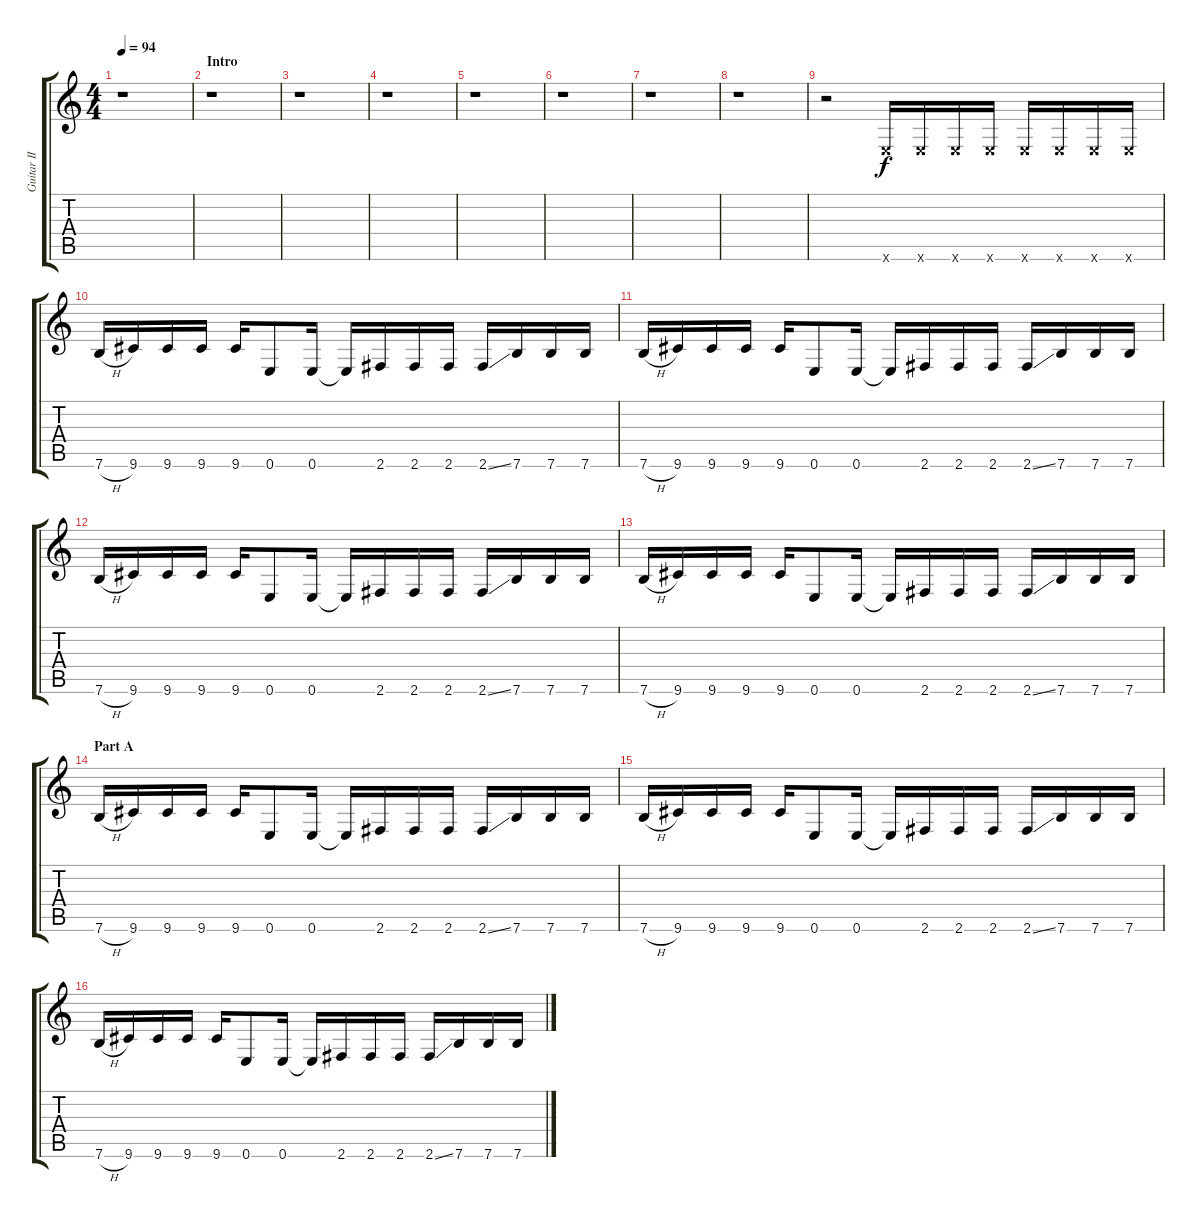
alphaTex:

\track ("Guitar II" "Guitar II") {instrument distortionguitar}
\staff {score tabs}
\tuning (E4 B3 G3 D3 A2 E2) {hide}
\ts (4 4)
\tempo 94
\clef g2
\ks c
r.1{dy f instrument distortionguitar} |
\section ("" "Intro")
r.1 |
r.1 |
r.1 |
r.1 |
r.1 |
r.1 |
r.1 |
r.2 0.6{x}.16 0.6{x}.16 0.6{x}.16 0.6{x}.16 0.6{x}.16 0.6{x}.16 0.6{x}.16 0.6{x}.16 |
7.6{h}.16 9.6.16 9.6.16 9.6.16 9.6.16 0.6.8 0.6.16 0.6{t}.16 2.6.16 2.6.16 2.6.16 2.6{ss}.16 7.6.16 7.6.16 7.6.16 |
7.6{h}.16 9.6.16 9.6.16 9.6.16 9.6.16 0.6.8 0.6.16 0.6{t}.16 2.6.16 2.6.16 2.6.16 2.6{ss}.16 7.6.16 7.6.16 7.6.16 |
7.6{h}.16 9.6.16 9.6.16 9.6.16 9.6.16 0.6.8 0.6.16 0.6{t}.16 2.6.16 2.6.16 2.6.16 2.6{ss}.16 7.6.16 7.6.16 7.6.16 |
7.6{h}.16 9.6.16 9.6.16 9.6.16 9.6.16 0.6.8 0.6.16 0.6{t}.16 2.6.16 2.6.16 2.6.16 2.6{ss}.16 7.6.16 7.6.16 7.6.16 |
\section ("" "Part A")
7.6{h}.16 9.6.16 9.6.16 9.6.16 9.6.16 0.6.8 0.6.16 0.6{t}.16 2.6.16 2.6.16 2.6.16 2.6{ss}.16 7.6.16 7.6.16 7.6.16 |
7.6{h}.16 9.6.16 9.6.16 9.6.16 9.6.16 0.6.8 0.6.16 0.6{t}.16 2.6.16 2.6.16 2.6.16 2.6{ss}.16 7.6.16 7.6.16 7.6.16 |
7.6{h}.16 9.6.16 9.6.16 9.6.16 9.6.16 0.6.8 0.6.16 0.6{t}.16 2.6.16 2.6.16 2.6.16 2.6{ss}.16 7.6.16 7.6.16 7.6.16
